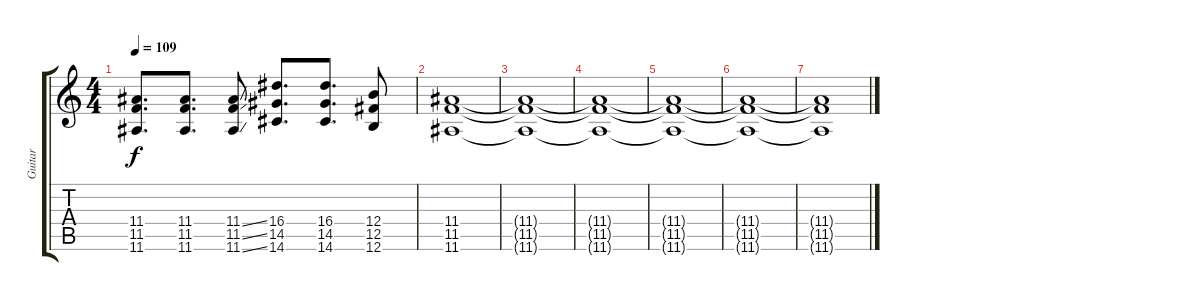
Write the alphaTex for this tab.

\track ("Guitar" "Guitar") {instrument electricguitarjazz}
\staff {score tabs}
\tuning (Db4 Ab3 E3 B2 Gb2 B1) {hide}
\ts (4 4)
\tempo 109
\clef g2
\ks c
(11.4 11.5 11.6).8{d dy f} (11.4 11.5 11.6).8{d} (11.4{ss} 11.5{ss} 11.6{ss}).8 (16.4 14.5 14.6).8{d} (16.4 14.5 14.6).8{d} (12.4 12.5 12.6).8 |
(11.4 11.5 11.6).1 |
(11.4{t} 11.5{t} 11.6{t}).1 |
(11.4{t} 11.5{t} 11.6{t}).1{volume 0} |
(11.4{t} 11.5{t} 11.6{t}).1 |
(11.4{t} 11.5{t} 11.6{t}).1 |
(11.4{t} 11.5{t} 11.6{t}).1
